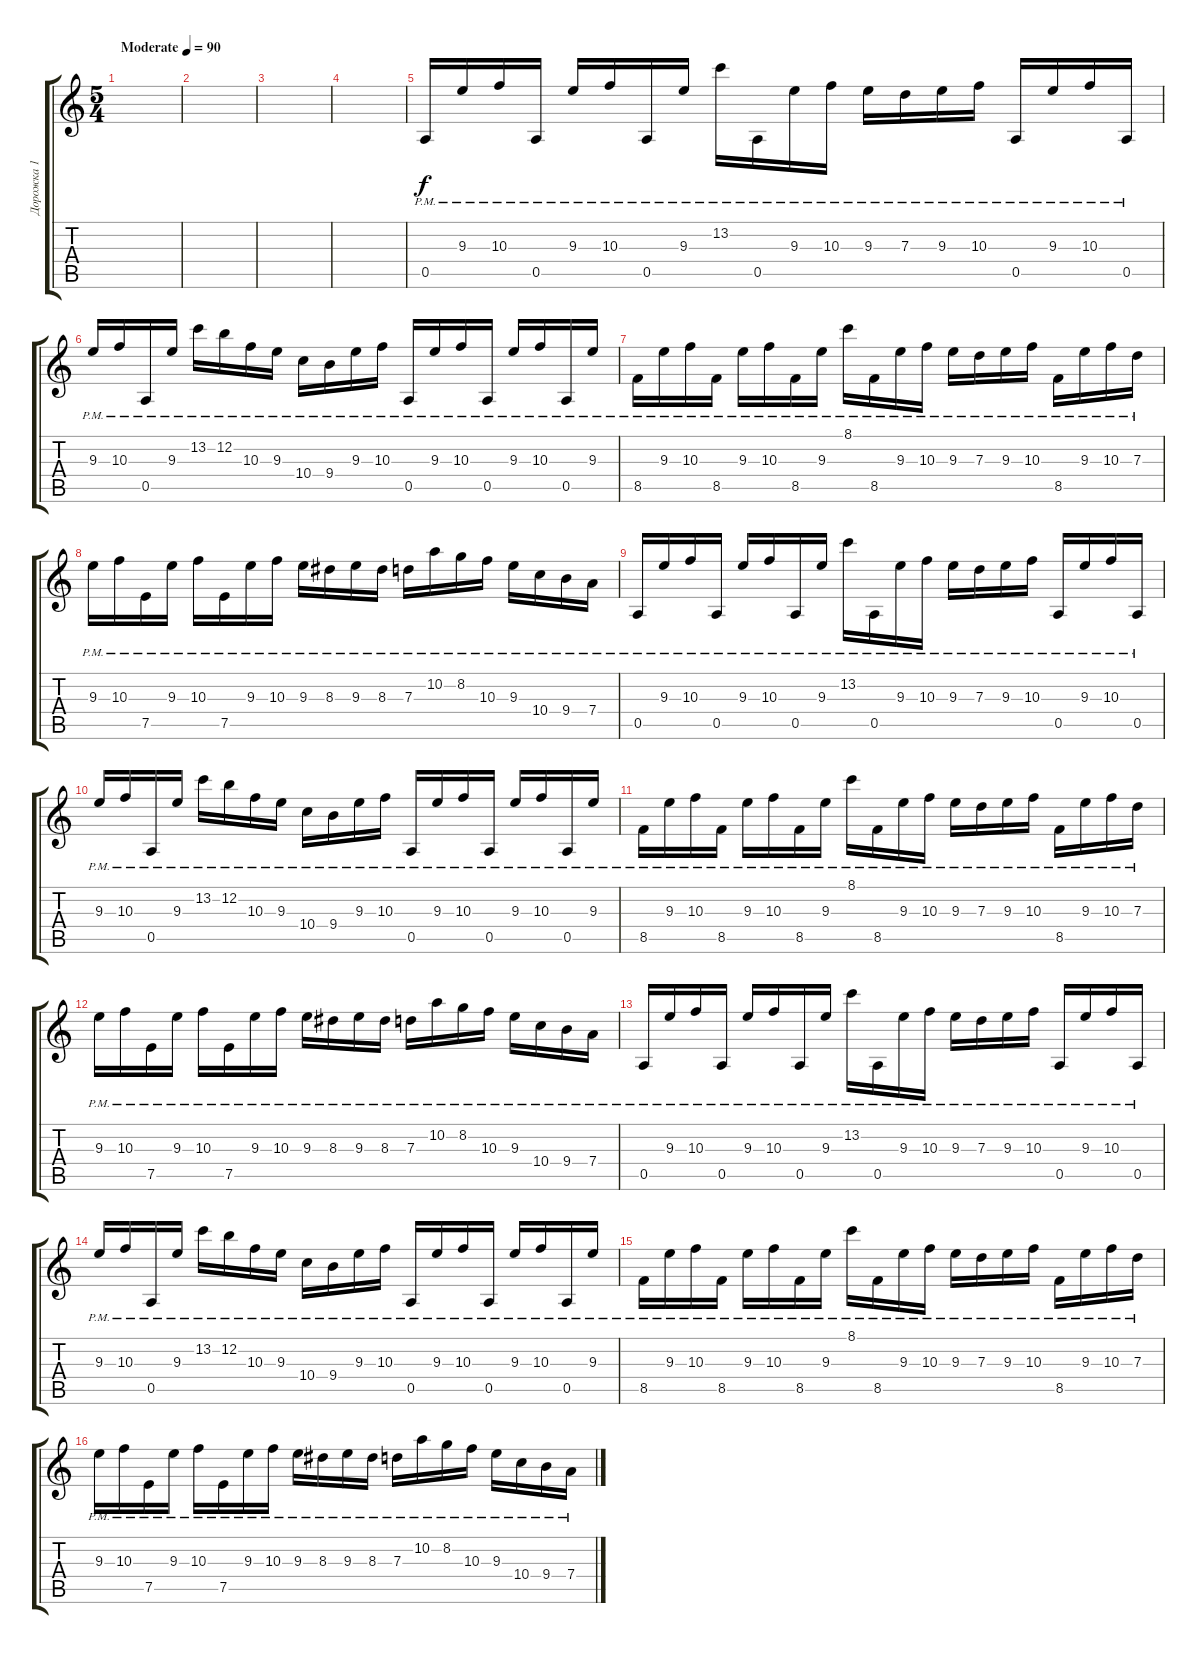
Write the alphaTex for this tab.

\track ("Дорожка 1" "Дорожка 1") {instrument distortionguitar}
\staff {score tabs}
\tuning (E4 B3 G3 D3 A2 E2) {hide}
\ts (5 4)
\tempo (90 "Moderate")
\clef g2
\ks c
|
|
|
|
0.5{pm}.16 9.3{pm}.16 10.3{pm}.16 0.5{pm}.16 9.3{pm}.16 10.3{pm}.16 0.5{pm}.16 9.3{pm}.16 13.2{pm}.16 0.5{pm}.16 9.3{pm}.16 10.3{pm}.16 9.3{pm}.16 7.3{pm}.16 9.3{pm}.16 10.3{pm}.16 0.5{pm}.16 9.3{pm}.16 10.3{pm}.16 0.5{pm}.16 |
9.3{pm}.16 10.3{pm}.16 0.5{pm}.16 9.3{pm}.16 13.2{pm}.16 12.2{pm}.16 10.3{pm}.16 9.3{pm}.16 10.4{pm}.16 9.4{pm}.16 9.3{pm}.16 10.3{pm}.16 0.5{pm}.16 9.3{pm}.16 10.3{pm}.16 0.5{pm}.16 9.3{pm}.16 10.3{pm}.16 0.5{pm}.16 9.3{pm}.16 |
8.5{pm}.16 9.3{pm}.16 10.3{pm}.16 8.5{pm}.16 9.3{pm}.16 10.3{pm}.16 8.5{pm}.16 9.3{pm}.16 8.1{pm}.16 8.5{pm}.16 9.3{pm}.16 10.3{pm}.16 9.3{pm}.16 7.3{pm}.16 9.3{pm}.16 10.3{pm}.16 8.5{pm}.16 9.3{pm}.16 10.3{pm}.16 7.3{pm}.16 |
9.3{pm}.16 10.3{pm}.16 7.5{pm}.16 9.3{pm}.16 10.3{pm}.16 7.5{pm}.16 9.3{pm}.16 10.3{pm}.16 9.3{pm}.16 8.3{pm}.16 9.3{pm}.16 8.3{pm}.16 7.3{pm}.16 10.2{pm}.16 8.2{pm}.16 10.3{pm}.16 9.3{pm}.16 10.4{pm}.16 9.4{pm}.16 7.4{pm}.16 |
0.5{pm}.16 9.3{pm}.16 10.3{pm}.16 0.5{pm}.16 9.3{pm}.16 10.3{pm}.16 0.5{pm}.16 9.3{pm}.16 13.2{pm}.16 0.5{pm}.16 9.3{pm}.16 10.3{pm}.16 9.3{pm}.16 7.3{pm}.16 9.3{pm}.16 10.3{pm}.16 0.5{pm}.16 9.3{pm}.16 10.3{pm}.16 0.5{pm}.16 |
9.3{pm}.16 10.3{pm}.16 0.5{pm}.16 9.3{pm}.16 13.2{pm}.16 12.2{pm}.16 10.3{pm}.16 9.3{pm}.16 10.4{pm}.16 9.4{pm}.16 9.3{pm}.16 10.3{pm}.16 0.5{pm}.16 9.3{pm}.16 10.3{pm}.16 0.5{pm}.16 9.3{pm}.16 10.3{pm}.16 0.5{pm}.16 9.3{pm}.16 |
8.5{pm}.16 9.3{pm}.16 10.3{pm}.16 8.5{pm}.16 9.3{pm}.16 10.3{pm}.16 8.5{pm}.16 9.3{pm}.16 8.1{pm}.16 8.5{pm}.16 9.3{pm}.16 10.3{pm}.16 9.3{pm}.16 7.3{pm}.16 9.3{pm}.16 10.3{pm}.16 8.5{pm}.16 9.3{pm}.16 10.3{pm}.16 7.3{pm}.16 |
9.3{pm}.16 10.3{pm}.16 7.5{pm}.16 9.3{pm}.16 10.3{pm}.16 7.5{pm}.16 9.3{pm}.16 10.3{pm}.16 9.3{pm}.16 8.3{pm}.16 9.3{pm}.16 8.3{pm}.16 7.3{pm}.16 10.2{pm}.16 8.2{pm}.16 10.3{pm}.16 9.3{pm}.16 10.4{pm}.16 9.4{pm}.16 7.4{pm}.16 |
0.5{pm}.16 9.3{pm}.16 10.3{pm}.16 0.5{pm}.16 9.3{pm}.16 10.3{pm}.16 0.5{pm}.16 9.3{pm}.16 13.2{pm}.16 0.5{pm}.16 9.3{pm}.16 10.3{pm}.16 9.3{pm}.16 7.3{pm}.16 9.3{pm}.16 10.3{pm}.16 0.5{pm}.16 9.3{pm}.16 10.3{pm}.16 0.5{pm}.16 |
9.3{pm}.16 10.3{pm}.16 0.5{pm}.16 9.3{pm}.16 13.2{pm}.16 12.2{pm}.16 10.3{pm}.16 9.3{pm}.16 10.4{pm}.16 9.4{pm}.16 9.3{pm}.16 10.3{pm}.16 0.5{pm}.16 9.3{pm}.16 10.3{pm}.16 0.5{pm}.16 9.3{pm}.16 10.3{pm}.16 0.5{pm}.16 9.3{pm}.16 |
8.5{pm}.16 9.3{pm}.16 10.3{pm}.16 8.5{pm}.16 9.3{pm}.16 10.3{pm}.16 8.5{pm}.16 9.3{pm}.16 8.1{pm}.16 8.5{pm}.16 9.3{pm}.16 10.3{pm}.16 9.3{pm}.16 7.3{pm}.16 9.3{pm}.16 10.3{pm}.16 8.5{pm}.16 9.3{pm}.16 10.3{pm}.16 7.3{pm}.16 |
9.3{pm}.16 10.3{pm}.16 7.5{pm}.16 9.3{pm}.16 10.3{pm}.16 7.5{pm}.16 9.3{pm}.16 10.3{pm}.16 9.3{pm}.16 8.3{pm}.16 9.3{pm}.16 8.3{pm}.16 7.3{pm}.16 10.2{pm}.16 8.2{pm}.16 10.3{pm}.16 9.3{pm}.16 10.4{pm}.16 9.4{pm}.16 7.4{pm}.16
